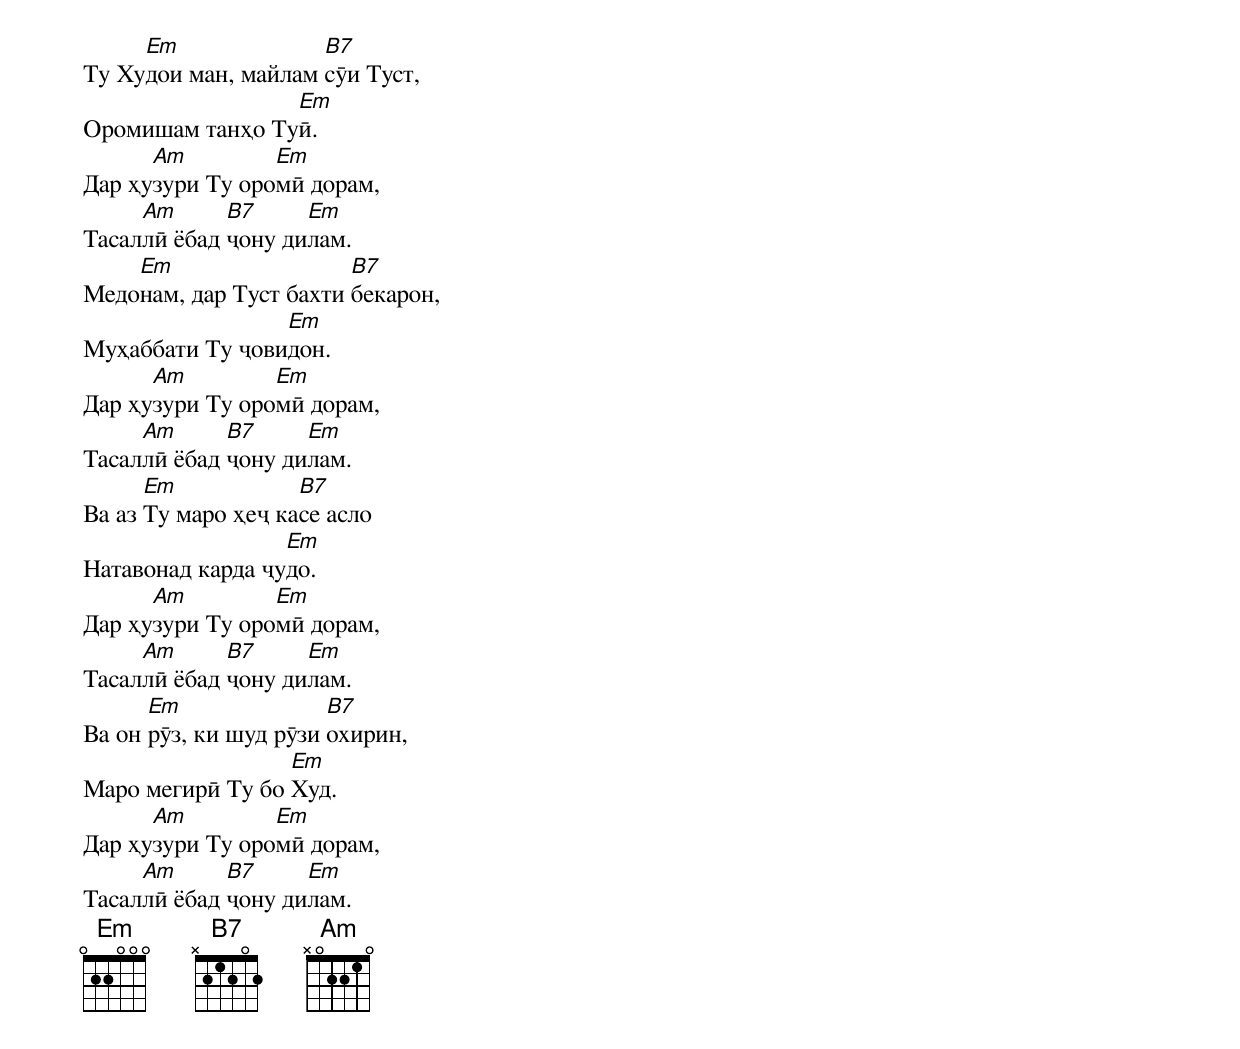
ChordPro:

Tу Ху[Em]дои ман, майлам [B7]сӯи Туст,
Оромишам танҳо Ту[Em]ӣ.
Дар ҳу[Am]зури Ту орo[Em]мӣ дорам,
Тасал[Am]лӣ ёбад [B7]ҷону ди[Em]лам.
Медо[Em]нам, дар Туст бахти [B7]бекарон,
Муҳаббати Ту ҷови[Em]дон.
Дар ҳу[Am]зури Ту орo[Em]мӣ дорам,
Тасал[Am]лӣ ёбад [B7]ҷону ди[Em]лам.
Ва аз [Em]Ту маро ҳеҷ ка[B7]се асло
Натавонад карда ҷу[Em]до.
Дар ҳу[Am]зури Ту орo[Em]мӣ дорам,
Тасал[Am]лӣ ёбад [B7]ҷону ди[Em]лам.
Ва он [Em]рӯз, ки шуд рӯзи [B7]охирин,
Маро мегирӣ Ту бо [Em]Худ.
Дар ҳу[Am]зури Ту орo[Em]мӣ дорам,
Тасал[Am]лӣ ёбад [B7]ҷону ди[Em]лам.
